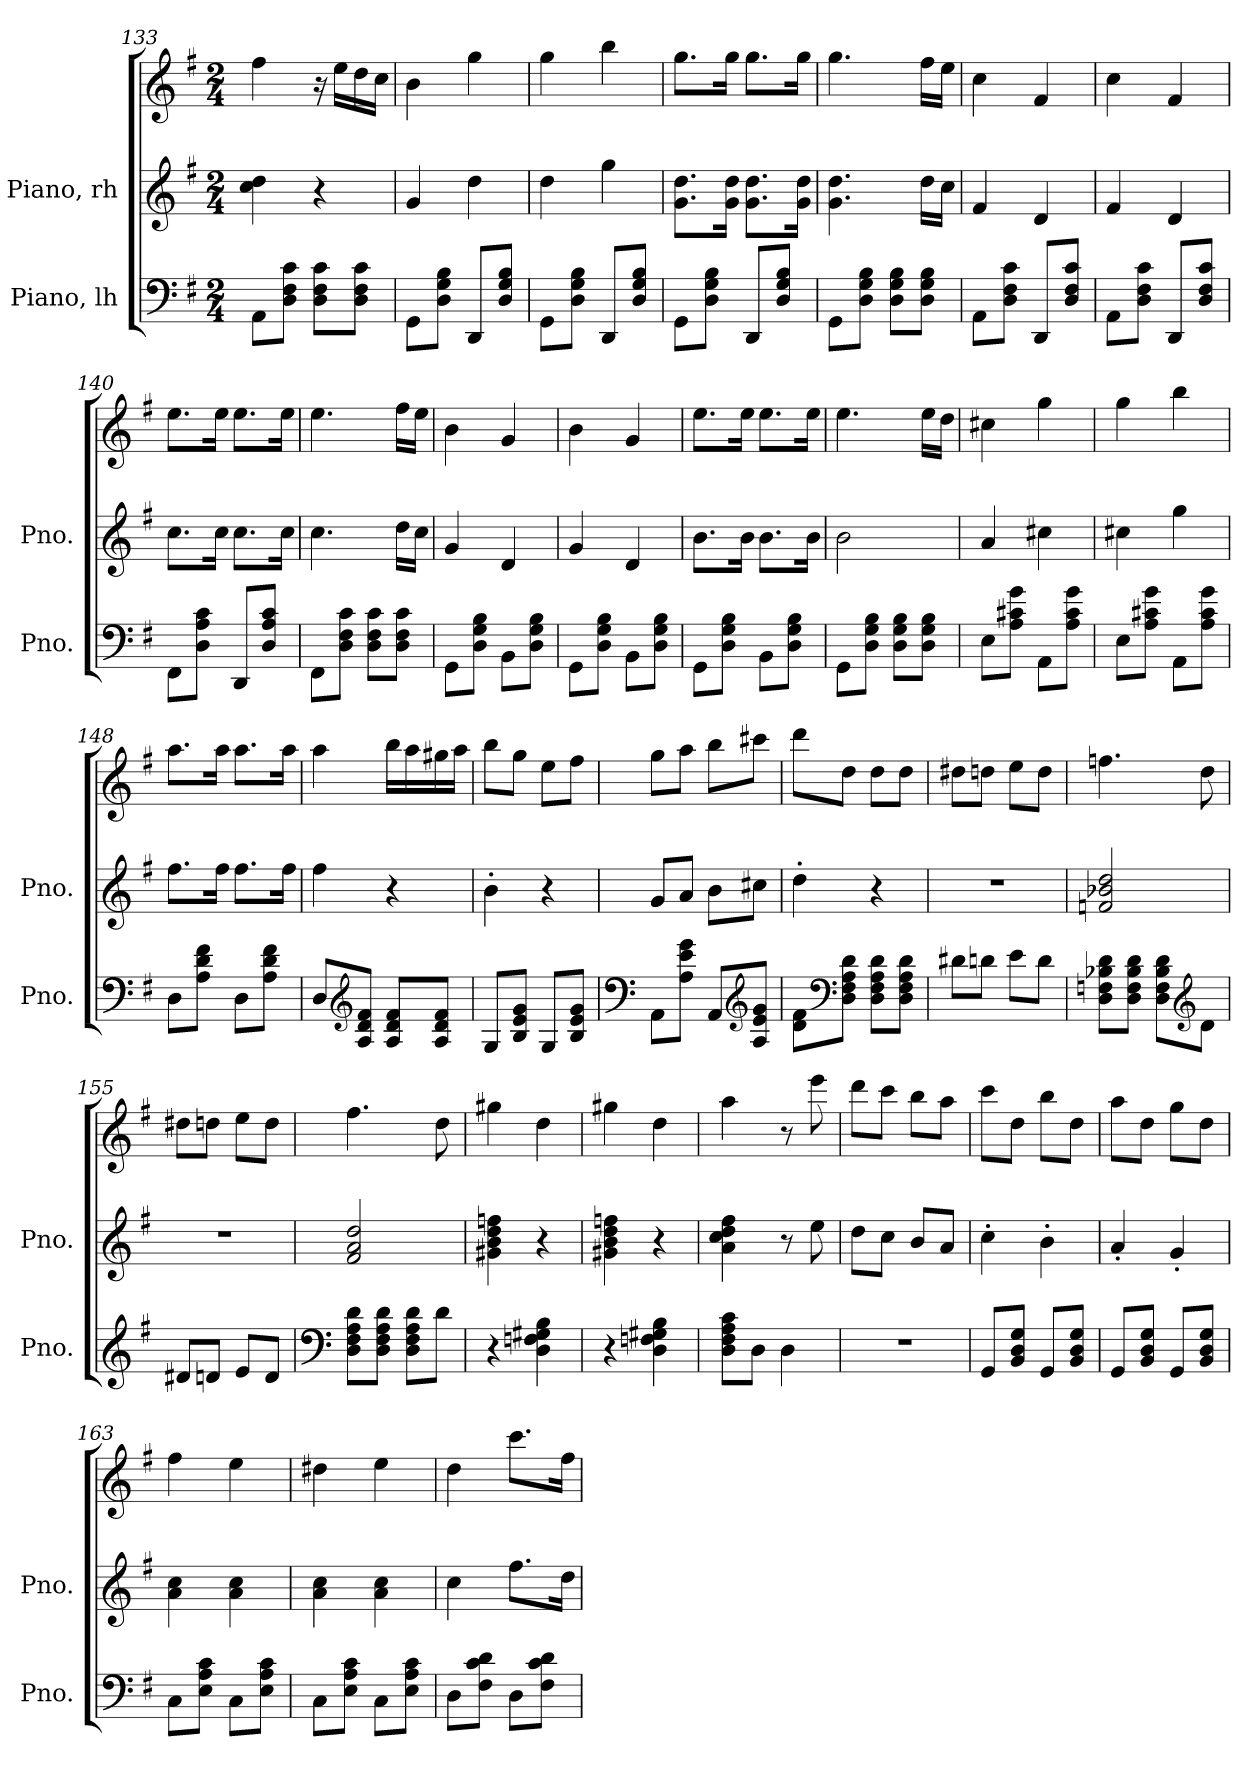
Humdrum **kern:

**kern	**kern	**kern
*part2	*part1	*part1
*staff3	*staff2	*staff1
*I"Piano, lh	*I"Piano, rh	*
*I'Pno.	*I'Pno.	*
*clefF4	*clefG2	*clefG2
*k[f#]	*k[f#]	*k[f#]
*M2/4	*M2/4	*M2/4
=133	=133	=133
8AA\L	4cc\ 4dd\	4ff#\
8D\ 8F#\ 8c\J	.	.
8D\ 8F#\ 8c\L	4r	16r
.	.	16ee\LL
8D\ 8F#\ 8c\J	.	16dd\
.	.	16cc\JJ
=134	=134	=134
8GG\L	4g/	4b\
8D\ 8G\ 8B\J	.	.
8DD/L	4dd\	4gg\
8D/ 8G/ 8B/J	.	.
=135	=135	=135
8GG\L	4dd\	4gg\
8D\ 8G\ 8B\J	.	.
8DD/L	4gg\	4bb\
8D/ 8G/ 8B/J	.	.
!!LO:LB:g=z
=136	=136	=136
8GG\L	8.g\ 8.dd\L	8.gg\L
8D\ 8G\ 8B\J	.	.
.	16g\ 16dd\Jk	16gg\Jk
8DD/L	8.g\ 8.dd\L	8.gg\L
8D/ 8G/ 8B/J	.	.
.	16g\ 16dd\Jk	16gg\Jk
=137	=137	=137
8GG\L	4.g\ 4.dd\	4.gg\
8D\ 8G\ 8B\J	.	.
8D\ 8G\ 8B\L	.	.
8D\ 8G\ 8B\J	16dd\LL	16ff#\LL
.	16cc\JJ	16ee\JJ
=138	=138	=138
8AA\L	4f#/	4cc\
8D\ 8F#\ 8c\J	.	.
8DD/L	4d/	4f#/
8D/ 8F#/ 8c/J	.	.
=139	=139	=139
8AA\L	4f#/	4cc\
8D\ 8F#\ 8c\J	.	.
8DD/L	4d/	4f#/
8D/ 8F#/ 8c/J	.	.
=140	=140	=140
8FF#\L	8.cc\L	8.ee\L
8D\ 8A\ 8c\J	.	.
.	16cc\Jk	16ee\Jk
8DD/L	8.cc\L	8.ee\L
8D/ 8A/ 8c/J	.	.
.	16cc\Jk	16ee\Jk
=141	=141	=141
8FF#\L	4.cc\	4.ee\
8D\ 8F#\ 8c\J	.	.
8D\ 8F#\ 8c\L	.	.
8D\ 8F#\ 8c\J	16dd\LL	16ff#\LL
.	16cc\JJ	16ee\JJ
=142	=142	=142
8GG\L	4g/	4b\
8D\ 8G\ 8B\J	.	.
8BB\L	4d/	4g/
8D\ 8G\ 8B\J	.	.
!!LO:LB:g=z
=143	=143	=143
8GG\L	4g/	4b\
8D\ 8G\ 8B\J	.	.
8BB\L	4d/	4g/
8D\ 8G\ 8B\J	.	.
=144	=144	=144
8GG\L	8.b\L	8.ee\L
8D\ 8G\ 8B\J	.	.
.	16b\Jk	16ee\Jk
8BB\L	8.b\L	8.ee\L
8D\ 8G\ 8B\J	.	.
.	16b\Jk	16ee\Jk
=145	=145	=145
8GG\L	2b\	4.ee\
8D\ 8G\ 8B\J	.	.
8D\ 8G\ 8B\L	.	.
8D\ 8G\ 8B\J	.	16ee\LL
.	.	16dd\JJ
=146	=146	=146
8E\L	4a/	4cc#X\
8A\ 8c#X\ 8g\J	.	.
8AA\L	4cc#X\	4gg\
8A\ 8c#\ 8g\J	.	.
=147	=147	=147
8E\L	4cc#X\	4gg\
8A\ 8c#X\ 8g\J	.	.
8AA\L	4gg\	4bb\
8A\ 8c#\ 8g\J	.	.
=148	=148	=148
8D\L	8.ff#\L	8.aa\L
8A\ 8d\ 8f#\J	.	.
.	16ff#\Jk	16aa\Jk
8D\L	8.ff#\L	8.aa\L
8A\ 8d\ 8f#\J	.	.
.	16ff#\Jk	16aa\Jk
!!LO:LB:g=z
=149	=149	=149
8D/L	4ff#\	4aa\
*clefG2	*	*
8A/ 8d/ 8f#/J	.	.
8A/ 8d/ 8f#/L	4r	16bb\LL
.	.	16aa\
8A/ 8d/ 8f#/J	.	16gg#X\
.	.	16aa\JJ
=150	=150	=150
8G/L	4b'\	8bb\L
8B/ 8e/ 8g/J	.	8gg\J
8G/L	4r	8ee\L
8B/ 8e/ 8g/J	.	8ff#\J
=151	=151	=151
*clefF4	*	*
8AA\L	8g/L	8gg\L
8A\ 8e\ 8g\J	8a/J	8aa\J
8AA/L	8b\L	8bb\L
*clefG2	*	*
8A/ 8e/ 8g/J	8cc#X\J	8ccc#X\J
=152	=152	=152
8d\ 8f#\L	4dd'\	8ddd\L
*clefF4	*	*
8D\ 8F#\ 8A\ 8d\J	.	8dd\J
8D\ 8F#\ 8A\ 8d\L	4r	8dd\L
8D\ 8F#\ 8A\ 8d\J	.	8dd\J
=153	=153	=153
8d#X\L	2r	8dd#X\L
8dn\J	.	8ddn\J
8e\L	.	8ee\L
8d\J	.	8dd\J
!!LO:PB:g=z
=154	=154	=154
8D\ 8Fn\ 8B-X\ 8d\L	2fn/ 2b-X/ 2dd/	4.ffn\
8D\ 8F\ 8B-\ 8d\J	.	.
8D\ 8F\ 8B-\ 8d\L	.	.
*clefG2	*	*
8d\J	.	8dd\
=155	=155	=155
8d#X/L	2r	8dd#X\L
8dn/J	.	8ddn\J
8e/L	.	8ee\L
8d/J	.	8dd\J
=156	=156	=156
*clefF4	*	*
8D\ 8F#\ 8A\ 8d\L	2f#/ 2a/ 2dd/	4.ff#\
8D\ 8F#\ 8A\ 8d\J	.	.
8D\ 8F#\ 8A\ 8d\L	.	.
8d\J	.	8dd\
=157	=157	=157
4r	4g#X\ 4b\ 4dd\ 4ffn\	4gg#X\
4D\ 4Fn\ 4G#X\ 4B\	4r	4dd\
=158	=158	=158
4r	4g#X\ 4b\ 4dd\ 4ffn\	4gg#X\
4D\ 4Fn\ 4G#X\ 4B\	4r	4dd\
=159	=159	=159
8D\ 8F#\ 8A\ 8c\L	4a\ 4cc\ 4dd\ 4ff#\	4aa\
8D\J	.	.
4D\	8r	8r
.	8ee\	8eee\
!!LO:LB:g=z
=160	=160	=160
2r	8dd\L	8ddd\L
.	8cc\J	8ccc\J
.	8b/L	8bb\L
.	8a/J	8aa\J
=161	=161	=161
8GG/L	4cc'\	8ccc\L
8BB/ 8D/ 8G/J	.	8dd\J
8GG/L	4b'\	8bb\L
8BB/ 8D/ 8G/J	.	8dd\J
=162	=162	=162
8GG/L	4a'/	8aa\L
8BB/ 8D/ 8G/J	.	8dd\J
8GG/L	4g'/	8gg\L
8BB/ 8D/ 8G/J	.	8dd\J
=163	=163	=163
8C\L	4a\ 4cc\	4ff#\
8E\ 8A\ 8c\J	.	.
8C\L	4a\ 4cc\	4ee\
8E\ 8A\ 8c\J	.	.
=164	=164	=164
8C\L	4a\ 4cc\	4dd#X\
8E\ 8A\ 8c\J	.	.
8C\L	4a\ 4cc\	4ee\
8E\ 8A\ 8c\J	.	.
=165	=165	=165
8D\L	4cc\	4dd\
8F#\ 8c\ 8d\J	.	.
8D\L	8.ff#\L	8.ccc\L
8F#\ 8c\ 8d\J	.	.
.	16dd\Jk	16ff#\Jk
=	=	=
*-	*-	*-
